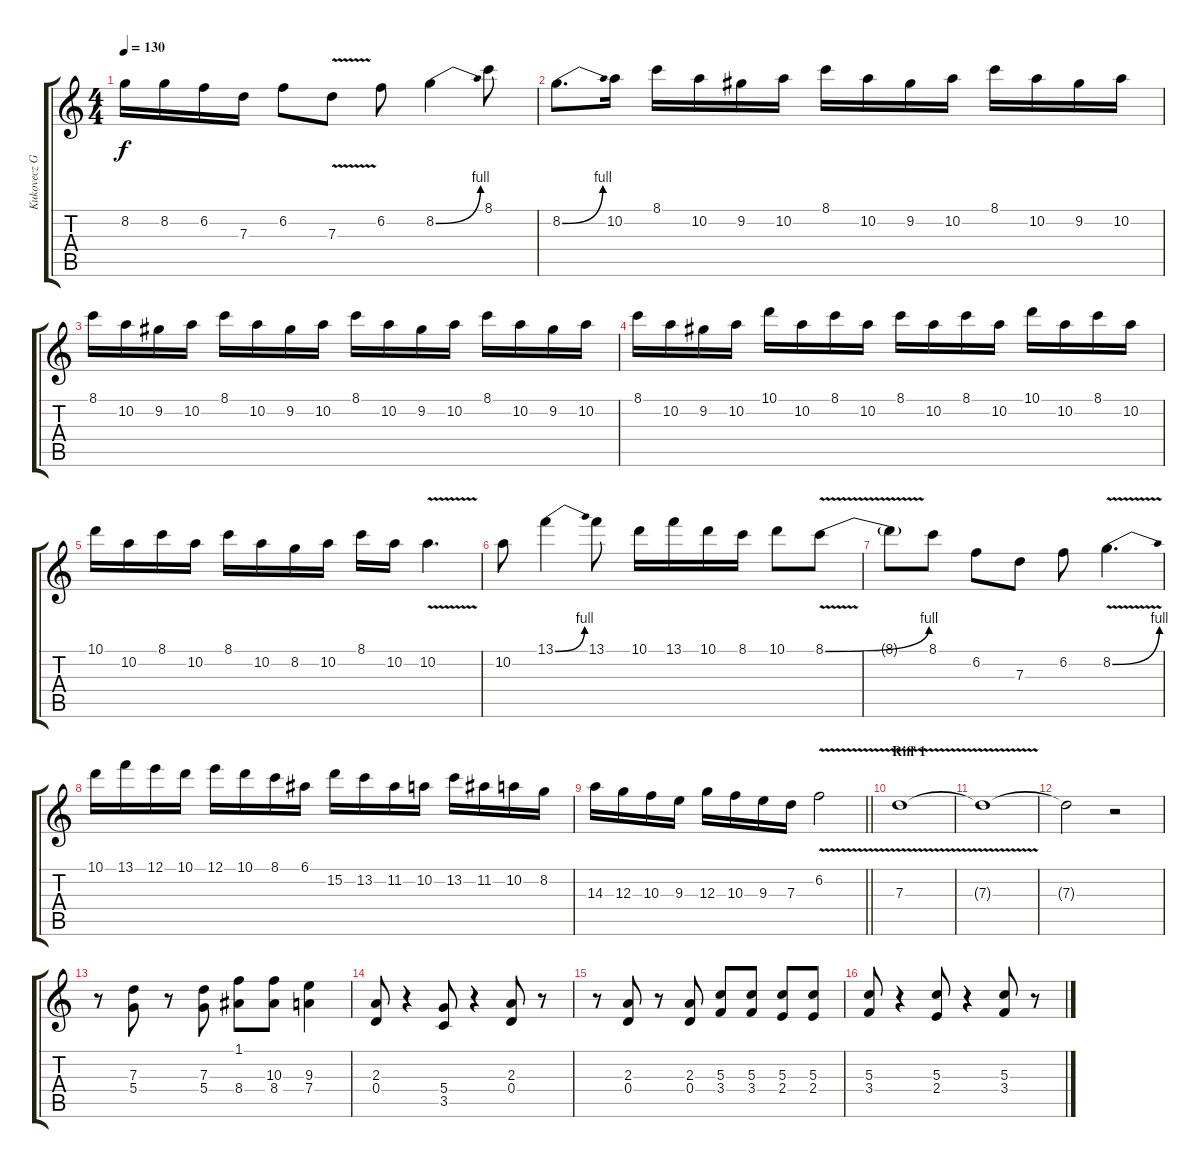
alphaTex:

\track ("Kukovecz Gábor - gitár" "Kukovecz G") {instrument distortionguitar}
\staff {score tabs}
\tuning (E4 B3 G3 D3 A2 E2) {hide}
\ts (4 4)
\tempo 130
\clef g2
\ks c
8.2.16{dy f} 8.2.16 6.2.16 7.3.16 6.2.8 7.3{v}.8 6.2.8 8.2{be (bend 0 0 60 4)}.4 8.1.8 |
8.2{be (bend 0 0 60 4)}.8{d} 10.2.16 8.1.16 10.2.16 9.2.16 10.2.16 8.1.16 10.2.16 9.2.16 10.2.16 8.1.16 10.2.16 9.2.16 10.2.16 |
8.1.16 10.2.16 9.2.16 10.2.16 8.1.16 10.2.16 9.2.16 10.2.16 8.1.16 10.2.16 9.2.16 10.2.16 8.1.16 10.2.16 9.2.16 10.2.16 |
8.1.16 10.2.16 9.2.16 10.2.16 10.1.16 10.2.16 8.1.16 10.2.16 8.1.16 10.2.16 8.1.16 10.2.16 10.1.16 10.2.16 8.1.16 10.2.16 |
10.1.16 10.2.16 8.1.16 10.2.16 8.1.16 10.2.16 8.2.16 10.2.16 8.1.16 10.2.16 10.2{v}.4{d} |
10.2.8 13.1{be (bend 0 0 60 4)}.4 13.1.8 10.1.16 13.1.16 10.1.16 8.1.16 10.1.8 8.1{be (bend 0 0 60 4) v}.8 |
8.1{t}.8 8.1.8 6.2.8 7.3.8 6.2.8 8.2{be (bend 0 0 60 4) v}.4{d} |
10.1.16 13.1.16 12.1.16 10.1.16 12.1.16 10.1.16 8.1.16 6.1.16 15.2.16 13.2.16 11.2.16 10.2.16 13.2.16 11.2.16 10.2.16 8.2.16 |
\barLineRight lightlight
14.3.16 12.3.16 10.3.16 9.3.16 12.3.16 10.3.16 9.3.16 7.3.16 6.2{v}.2 |
\section ("" "Riff 1")
7.3{v}.1 |
7.3{t}.1 |
7.3{t}.2 r.2 |
r.8 (7.3 5.4).8 r.8 (7.3 5.4).8 (1.1 8.4).8 (10.3 8.4).8 (9.3 7.4).4 |
(2.3 0.4).8 r.4 (5.4 3.5).8 r.4 (2.3 0.4).8 r.8 |
r.8 (2.3 0.4).8 r.8 (2.3 0.4).8 (5.3 3.4).8 (5.3 3.4).8 (5.3 2.4).8 (5.3 2.4).8 |
(5.3 3.4).8 r.4 (5.3 2.4).8 r.4 (5.3 3.4).8 r.8
